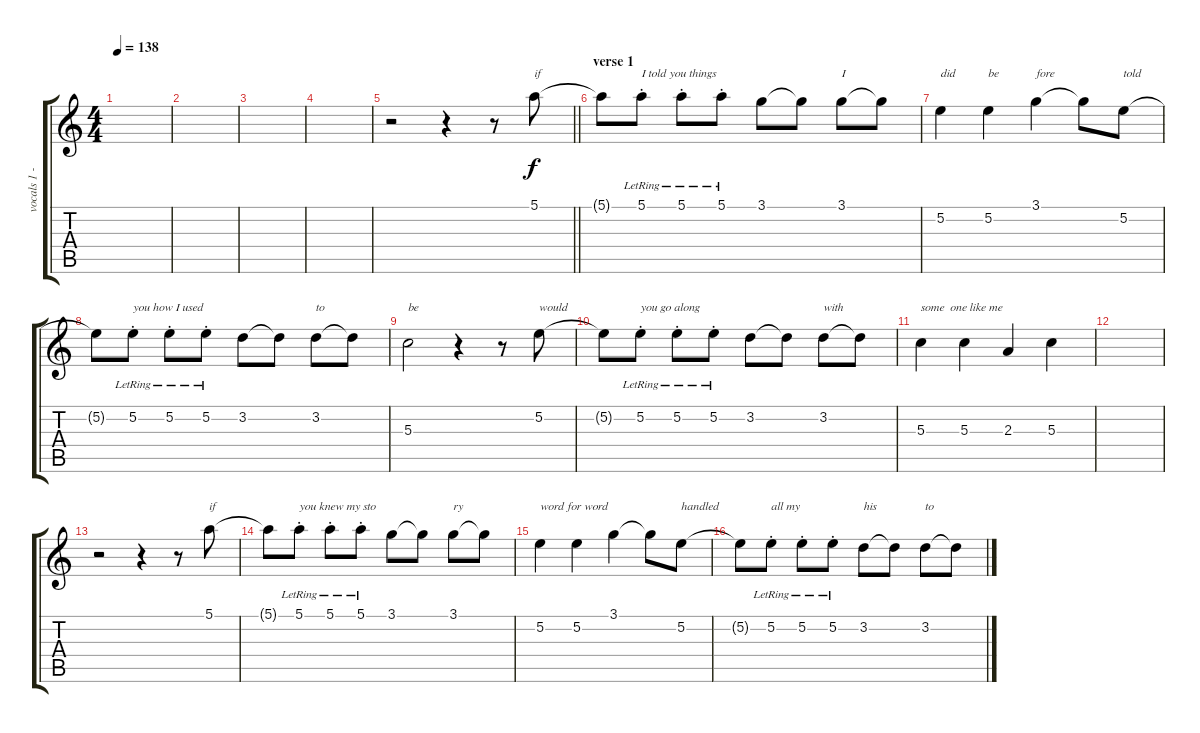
\track ("vocals 1 - male" "vocals 1 -") {instrument electricguitarjazz}
\staff {score tabs}
\tuning (E4 B3 G3 D3 A2 E2) {hide}
\ts (4 4)
\tempo 138
\clef g2
\ks c
|
|
|
|
\barLineRight lightlight
r.2 r.4 r.8 5.1.8{txt "if "} |
\section ("" "verse 1")
5.1{t}.8 5.1{st lr}.8{txt "I told you things"} 5.1{st lr}.8 5.1{st lr}.8 3.1.8 3.1{t}.8 3.1.8{txt "I"} 3.1{t}.8 |
5.2.4{txt "did"} 5.2.4{txt "be"} 3.1.4{txt "fore"} 3.1{t}.8 5.2.8{txt "told"} |
5.2{t}.8 5.2{st lr}.8{txt "you how I used"} 5.2{st lr}.8 5.2{st lr}.8 3.2.8 3.2{t}.8 3.2.8{txt "to "} 3.2{t}.8 |
5.3.2{txt "be"} r.4 r.8 5.2.8{txt "would"} |
5.2{t}.8 5.2{st lr}.8{txt "you go along "} 5.2{st lr}.8 5.2{st lr}.8 3.2.8 3.2{t}.8 3.2.8{txt "with"} 3.2{t}.8 |
5.3.4{txt "some  one like me"} 5.3.4 2.3.4 5.3.4 |
|
r.2 r.4 r.8 5.1.8{txt "if"} |
5.1{t}.8 5.1{st lr}.8{txt "you knew my sto"} 5.1{st lr}.8 5.1{st lr}.8 3.1.8 3.1{t}.8 3.1.8{txt "ry"} 3.1{t}.8 |
5.2.4{txt "word for word"} 5.2.4 3.1.4 3.1{t}.8 5.2.8{txt "handled"} |
5.2{t}.8 5.2{st lr}.8{txt "all my "} 5.2{st lr}.8 5.2{st lr}.8 3.2.8{txt "his"} 3.2{t}.8 3.2.8{txt "to"} 3.2{t}.8
